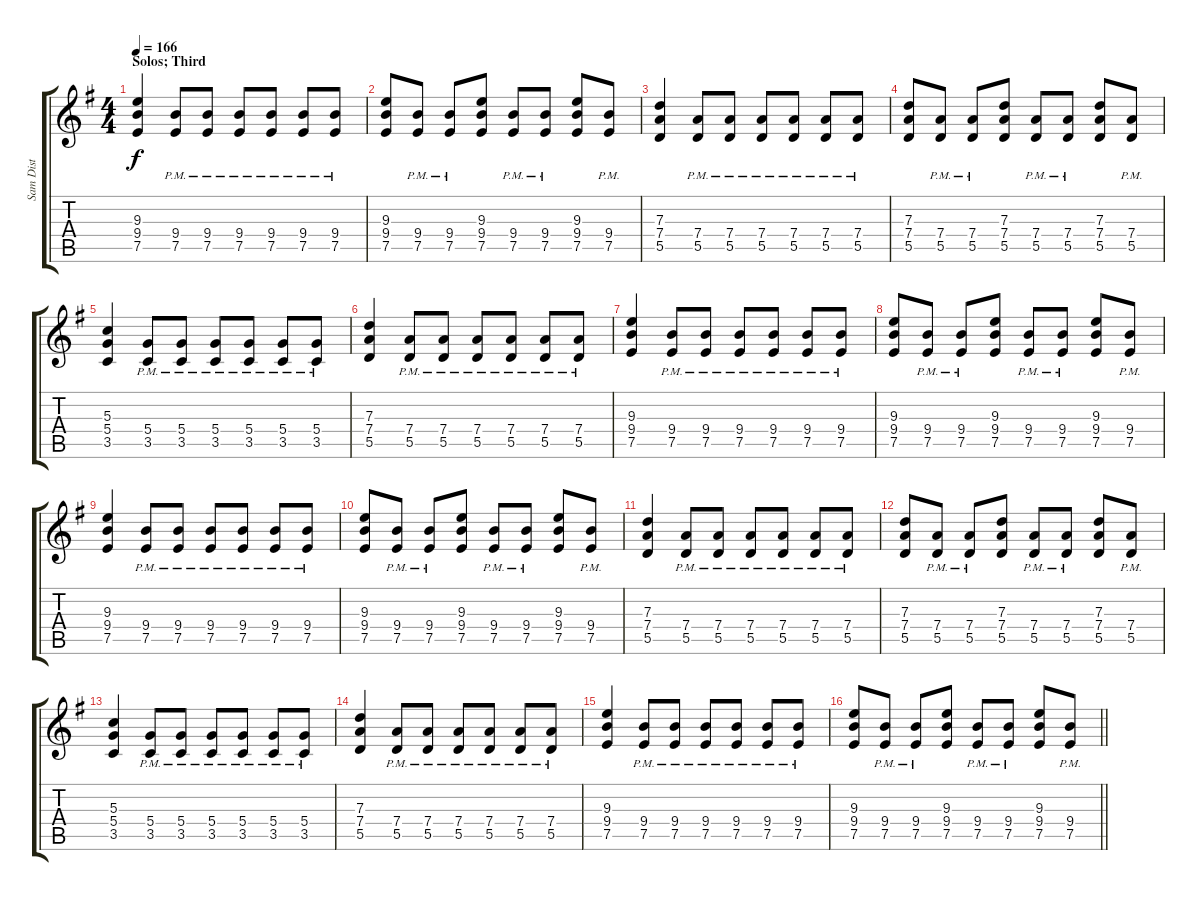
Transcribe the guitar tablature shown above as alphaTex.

\track ("Sam Dist" "Sam Dist") {instrument distortionguitar}
\staff {score tabs}
\tuning (E4 B3 G3 D3 A2 E2) {hide}
\ts (4 4)
\section ("" "Solos; Third")
\tempo 166
\clef g2
\ks eminor
(9.3 9.4 7.5).4{dy f} (9.4{pm} 7.5{pm}).8 (9.4{pm} 7.5{pm}).8 (9.4{pm} 7.5{pm}).8 (9.4{pm} 7.5{pm}).8 (9.4{pm} 7.5{pm}).8 (9.4{pm} 7.5{pm}).8 |
(9.3 9.4 7.5).8 (9.4{pm} 7.5{pm}).8 (9.4{pm} 7.5{pm}).8 (9.3 9.4 7.5).8 (9.4{pm} 7.5{pm}).8 (9.4{pm} 7.5{pm}).8 (9.3 9.4 7.5).8 (9.4{pm} 7.5{pm}).8 |
(7.3 7.4 5.5).4 (7.4{pm} 5.5{pm}).8 (7.4{pm} 5.5{pm}).8 (7.4{pm} 5.5{pm}).8 (7.4{pm} 5.5{pm}).8 (7.4{pm} 5.5{pm}).8 (7.4{pm} 5.5{pm}).8 |
(7.3 7.4 5.5).8 (7.4{pm} 5.5{pm}).8 (7.4{pm} 5.5{pm}).8 (7.3 7.4 5.5).8 (7.4{pm} 5.5{pm}).8 (7.4{pm} 5.5{pm}).8 (7.3 7.4 5.5).8 (7.4{pm} 5.5{pm}).8 |
(5.3 5.4 3.5).4 (5.4{pm} 3.5{pm}).8 (5.4{pm} 3.5{pm}).8 (5.4{pm} 3.5{pm}).8 (5.4{pm} 3.5{pm}).8 (5.4{pm} 3.5{pm}).8 (5.4{pm} 3.5{pm}).8 |
(7.3 7.4 5.5).4 (7.4{pm} 5.5{pm}).8 (7.4{pm} 5.5{pm}).8 (7.4{pm} 5.5{pm}).8 (7.4{pm} 5.5{pm}).8 (7.4{pm} 5.5{pm}).8 (7.4{pm} 5.5{pm}).8 |
(9.3 9.4 7.5).4 (9.4{pm} 7.5{pm}).8 (9.4{pm} 7.5{pm}).8 (9.4{pm} 7.5{pm}).8 (9.4{pm} 7.5{pm}).8 (9.4{pm} 7.5{pm}).8 (9.4{pm} 7.5{pm}).8 |
(9.3 9.4 7.5).8 (9.4{pm} 7.5{pm}).8 (9.4{pm} 7.5{pm}).8 (9.3 9.4 7.5).8 (9.4{pm} 7.5{pm}).8 (9.4{pm} 7.5{pm}).8 (9.3 9.4 7.5).8 (9.4{pm} 7.5{pm}).8 |
(9.3 9.4 7.5).4 (9.4{pm} 7.5{pm}).8 (9.4{pm} 7.5{pm}).8 (9.4{pm} 7.5{pm}).8 (9.4{pm} 7.5{pm}).8 (9.4{pm} 7.5{pm}).8 (9.4{pm} 7.5{pm}).8 |
(9.3 9.4 7.5).8 (9.4{pm} 7.5{pm}).8 (9.4{pm} 7.5{pm}).8 (9.3 9.4 7.5).8 (9.4{pm} 7.5{pm}).8 (9.4{pm} 7.5{pm}).8 (9.3 9.4 7.5).8 (9.4{pm} 7.5{pm}).8 |
(7.3 7.4 5.5).4 (7.4{pm} 5.5{pm}).8 (7.4{pm} 5.5{pm}).8 (7.4{pm} 5.5{pm}).8 (7.4{pm} 5.5{pm}).8 (7.4{pm} 5.5{pm}).8 (7.4{pm} 5.5{pm}).8 |
(7.3 7.4 5.5).8 (7.4{pm} 5.5{pm}).8 (7.4{pm} 5.5{pm}).8 (7.3 7.4 5.5).8 (7.4{pm} 5.5{pm}).8 (7.4{pm} 5.5{pm}).8 (7.3 7.4 5.5).8 (7.4{pm} 5.5{pm}).8 |
(5.3 5.4 3.5).4 (5.4{pm} 3.5{pm}).8 (5.4{pm} 3.5{pm}).8 (5.4{pm} 3.5{pm}).8 (5.4{pm} 3.5{pm}).8 (5.4{pm} 3.5{pm}).8 (5.4{pm} 3.5{pm}).8 |
(7.3 7.4 5.5).4 (7.4{pm} 5.5{pm}).8 (7.4{pm} 5.5{pm}).8 (7.4{pm} 5.5{pm}).8 (7.4{pm} 5.5{pm}).8 (7.4{pm} 5.5{pm}).8 (7.4{pm} 5.5{pm}).8 |
(9.3 9.4 7.5).4 (9.4{pm} 7.5{pm}).8 (9.4{pm} 7.5{pm}).8 (9.4{pm} 7.5{pm}).8 (9.4{pm} 7.5{pm}).8 (9.4{pm} 7.5{pm}).8 (9.4{pm} 7.5{pm}).8 |
\barLineRight lightlight
(9.3 9.4 7.5).8 (9.4{pm} 7.5{pm}).8 (9.4{pm} 7.5{pm}).8 (9.3 9.4 7.5).8 (9.4{pm} 7.5{pm}).8 (9.4{pm} 7.5{pm}).8 (9.3 9.4 7.5).8 (9.4{pm} 7.5{pm}).8
